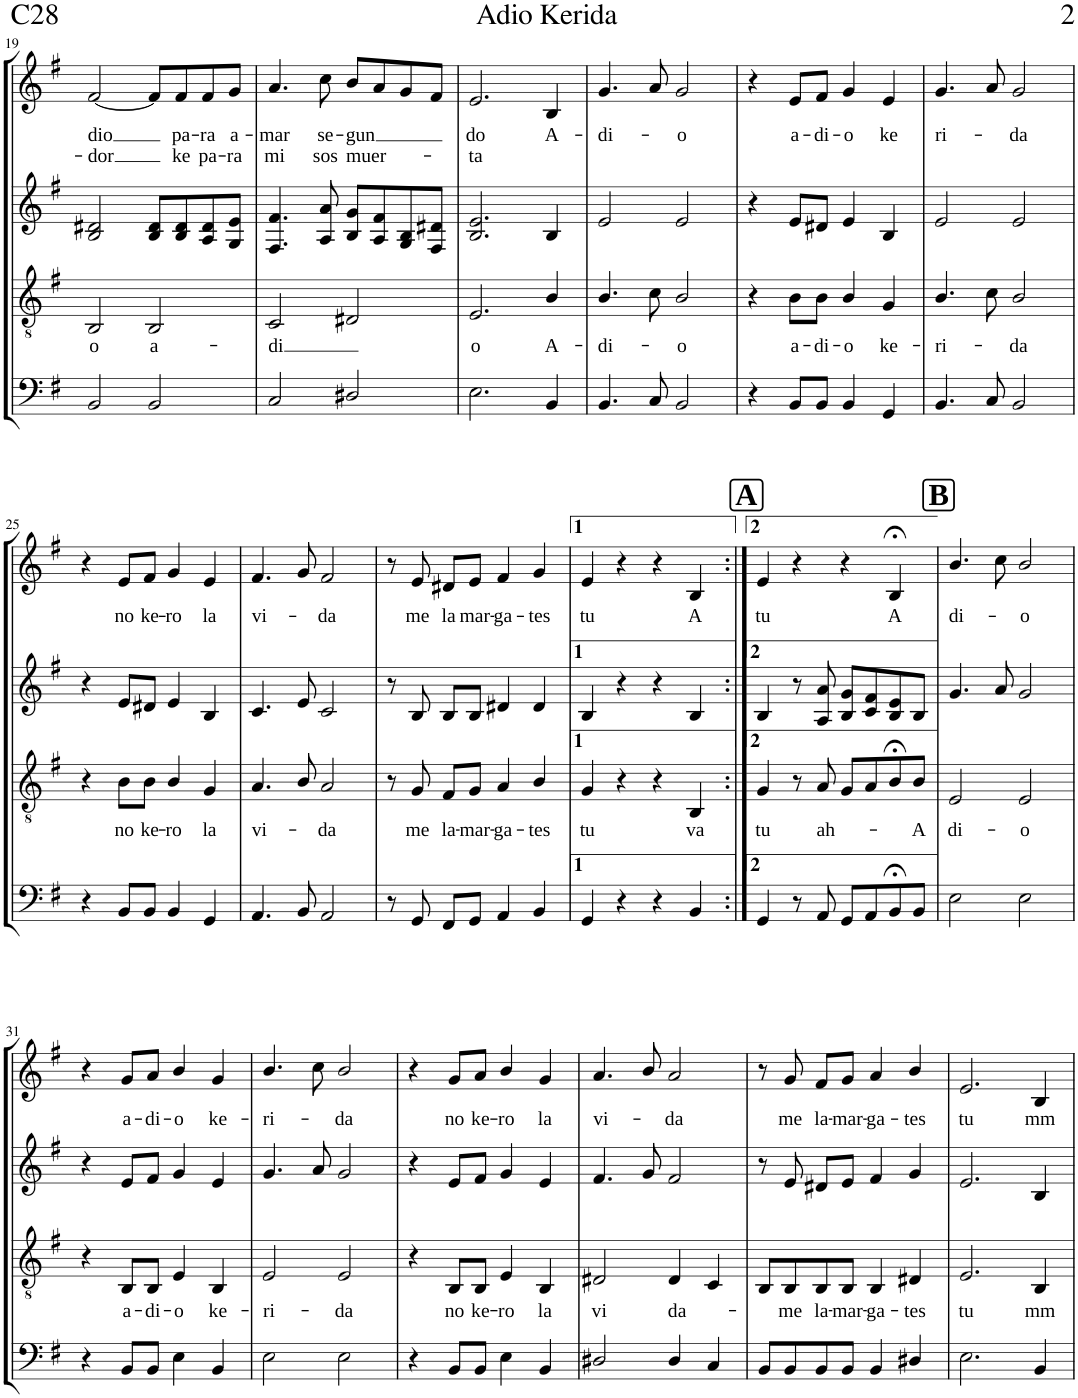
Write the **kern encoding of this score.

**kern	**kern	**text	**kern	**kern	**text	**text
*part4	*part3	*part3	*part2	*part1	*part1	*part1
*staff4	*staff3	*staff3	*staff2	*staff1	*staff1	*staff1
*I"BASS	*I"TENOR	*	*I"ALTO	*I"SOPRANO	*	*
!!LO:PB:g=z
*clefF4	*clefGv2	*	*clefG2	*clefG2	*	*
*	*Trd7c12	*	*	*	*	*
*k[f#]	*k[f#]	*	*k[f#]	*k[f#]	*	*
*e:	*e:	*	*e:	*e:	*	*
*M4/4	*M4/4	*	*M4/4	*M4/4	*	*
=19	=19	=19	=19	=19	=19	=19
!	!	!LO:LY:b	!	!	!LO:LY:b	!LO:LY:b
2BB/	2BB/	o	2B/ 2d#X/	[2f#/	dio	-dor
!	!	!LO:LY:b	!	!	!	!
2BB/	2BB/	a-	8B/ 8d#/L	8f#/L]	.	.
!	!	!	!	!	!LO:LY:b	!LO:LY:b
.	.	.	8B/ 8d#/	8f#/	pa-	ke
!	!	!	!	!	!LO:LY:b	!LO:LY:b
.	.	.	8A/ 8d#/	8f#/	-ra	pa-
!	!	!	!	!	!LO:LY:b	!LO:LY:b
.	.	.	8G/ 8e/J	8g/J	a-	-ra
=20	=20	=20	=20	=20	=20	=20
!	!	!LO:LY:b	!	!	!LO:LY:b	!LO:LY:b
2C/	2C/	-di	4.F#/ 4.f#/	4.a/	-mar	mi
!	!	!	!	!	!LO:LY:b	!LO:LY:b
.	.	.	8A/ 8a/	8cc\	se-	sos
!	!	!	!	!	!LO:LY:b	!LO:LY:b
2D#X/	2D#X/	.	8B/ 8g/L	8b/L	-gun	muer-
.	.	.	8A/ 8f#/	8a/	.	.
.	.	.	8G/ 8B/	8g/	.	.
.	.	.	8F#/ 8d#X/J	8f#/J	.	.
=21	=21	=21	=21	=21	=21	=21
!	!	!LO:LY:b	!	!	!LO:LY:b	!LO:LY:b
2.E\	2.E/	o	2.B/ 2.e/	2.e/	do	-ta
!	!	!LO:LY:b	!	!	!LO:LY:b	!
4BB/	4B/	A-	4B/	4B/	A-	.
=22	=22	=22	=22	=22	=22	=22
!	!	!LO:LY:b	!	!	!LO:LY:b	!
4.BB/	4.B/	-di-	2e/	4.g/	-di-	.
8C/	8c\	.	.	8a/	.	.
!	!	!LO:LY:b	!	!	!LO:LY:b	!
2BB/	2B/	-o	2e/	2g/	-o	.
=23	=23	=23	=23	=23	=23	=23
4r	4r	.	4r	4r	.	.
!	!	!LO:LY:b	!	!	!LO:LY:b	!
8BB/L	8B\L	a-	8e/L	8e/L	a-	.
!	!	!LO:LY:b	!	!	!LO:LY:b	!
8BB/J	8B\J	-di-	8d#X/J	8f#/J	-di-	.
!	!	!LO:LY:b	!	!	!LO:LY:b	!
4BB/	4B/	-o	4e/	4g/	-o	.
!	!	!LO:LY:b	!	!	!LO:LY:b	!
4GG/	4G/	ke-	4B/	4e/	ke	.
=24	=24	=24	=24	=24	=24	=24
!	!	!LO:LY:b	!	!	!LO:LY:b	!
4.BB/	4.B/	-ri-	2e/	4.g/	ri-	.
8C/	8c\	.	.	8a/	.	.
!	!	!LO:LY:b	!	!	!LO:LY:b	!
2BB/	2B/	-da	2e/	2g/	-da	.
!!LO:LB:g=z
=25	=25	=25	=25	=25	=25	=25
4r	4r	.	4r	4r	.	.
!	!	!LO:LY:b	!	!	!LO:LY:b	!
8BB/L	8B\L	no	8e/L	8e/L	no	.
!	!	!LO:LY:b	!	!	!LO:LY:b	!
8BB/J	8B\J	ke-	8d#X/J	8f#/J	ke-	.
!	!	!LO:LY:b	!	!	!LO:LY:b	!
4BB/	4B/	-ro	4e/	4g/	-ro	.
!	!	!LO:LY:b	!	!	!LO:LY:b	!
4GG/	4G/	la	4B/	4e/	la	.
=26	=26	=26	=26	=26	=26	=26
!	!	!LO:LY:b	!	!	!LO:LY:b	!
4.AA/	4.A/	vi-	4.c/	4.f#/	vi-	.
8BB/	8B/	.	8e/	8g/	.	.
!	!	!LO:LY:b	!	!	!LO:LY:b	!
2AA/	2A/	-da	2c/	2f#/	-da	.
=27	=27	=27	=27	=27	=27	=27
8r	8r	.	8r	8r	.	.
!	!	!LO:LY:b	!	!	!LO:LY:b	!
8GG/	8G/	me	8B/	8e/	me	.
!	!	!LO:LY:b	!	!	!LO:LY:b	!
8FF#/L	8F#/L	la-	8B/L	8d#X/L	la	.
!	!	!LO:LY:b	!	!	!LO:LY:b	!
8GG/J	8G/J	-mar-	8B/J	8e/J	mar-	.
!	!	!LO:LY:b	!	!	!LO:LY:b	!
4AA/	4A/	-ga-	4d#X/	4f#/	-ga-	.
!	!	!LO:LY:b	!	!	!LO:LY:b	!
4BB/	4B/	-tes	4d#/	4g/	-tes	.
=28	=28	=28	=28	=28	=28	=28
!	!	!LO:LY:b	!	!	!LO:LY:b	!
4GG/	4G/	tu	4B/	4e/	tu	.
4r	4r	.	4r	4r	.	.
4r	4r	.	4r	4r	.	.
!	!	!LO:LY:b	!	!	!LO:LY:b	!
4BB/	4BB/	va	4B/	4B/	A	.
!!LO:REH:place=s1:a:B:cj:fs=17.1407:t=A
=29:|!	=29:|!	=29:|!	=29:|!	=29:|!	=29:|!	=29:|!
!	!	!LO:LY:b	!	!	!LO:LY:b	!
4GG/	4G/	tu	4B/	4e/	tu	.
8r	8r	.	8r	4r	.	.
!	!	!LO:LY:b	!	!	!	!
8AA/	8A/	ah-	8A/ 8a/	.	.	.
8GG/L	8G/L	.	8B/ 8g/L	4r	.	.
8AA/	8A/	.	8c/ 8f#/	.	.	.
!	!	!	!	!	!LO:LY:b	!
8BB;</	8B;</	.	8B/ 8e/	4B;</	A	.
!	!	!LO:LY:b	!	!	!	!
8BB/J	8B/J	-A	8B/J	.	.	.
!!LO:REH:place=s1:a:B:cj:fs=17.1407:t=B
=30	=30	=30	=30	=30	=30	=30
!	!	!LO:LY:b	!	!	!LO:LY:b	!
2E\	2E/	di-	4.g/	4.b/	di-	.
.	.	.	8a/	8cc\	.	.
!	!	!LO:LY:b	!	!	!LO:LY:b	!
2E\	2E/	-o	2g/	2b/	-o	.
!!LO:LB:g=z
=31	=31	=31	=31	=31	=31	=31
4r	4r	.	4r	4r	.	.
!	!	!LO:LY:b	!	!	!LO:LY:b	!
8BB/L	8BB/L	a-	8e/L	8g/L	a-	.
!	!	!LO:LY:b	!	!	!LO:LY:b	!
8BB/J	8BB/J	-di-	8f#/J	8a/J	-di-	.
!	!	!LO:LY:b	!	!	!LO:LY:b	!
4E\	4E/	-o	4g/	4b/	-o	.
!	!	!LO:LY:b	!	!	!LO:LY:b	!
4BB/	4BB/	ke-	4e/	4g/	ke-	.
=32	=32	=32	=32	=32	=32	=32
!	!	!LO:LY:b	!	!	!LO:LY:b	!
2E\	2E/	-ri-	4.g/	4.b/	-ri-	.
.	.	.	8a/	8cc\	.	.
!	!	!LO:LY:b	!	!	!LO:LY:b	!
2E\	2E/	-da	2g/	2b/	-da	.
=33	=33	=33	=33	=33	=33	=33
4r	4r	.	4r	4r	.	.
!	!	!LO:LY:b	!	!	!LO:LY:b	!
8BB/L	8BB/L	no	8e/L	8g/L	no	.
!	!	!LO:LY:b	!	!	!LO:LY:b	!
8BB/J	8BB/J	ke-	8f#/J	8a/J	ke-	.
!	!	!LO:LY:b	!	!	!LO:LY:b	!
4E\	4E/	-ro	4g/	4b/	-ro	.
!	!	!LO:LY:b	!	!	!LO:LY:b	!
4BB/	4BB/	la	4e/	4g/	la	.
=34	=34	=34	=34	=34	=34	=34
!	!	!LO:LY:b	!	!	!LO:LY:b	!
2D#X/	2D#X/	vi	4.f#/	4.a/	vi-	.
.	.	.	8g/	8b/	.	.
!	!	!LO:LY:b	!	!	!LO:LY:b	!
4D#/	4D#/	da-	2f#/	2a/	-da	.
4C/	4C/	.	.	.	.	.
=35	=35	=35	=35	=35	=35	=35
8BB/L	8BB/L	.	8r	8r	.	.
!	!	!LO:LY:b	!	!	!LO:LY:b	!
8BB/	8BB/	-me	8e/	8g/	me	.
!	!	!LO:LY:b	!	!	!LO:LY:b	!
8BB/	8BB/	la-	8d#X/L	8f#/L	la-	.
!	!	!LO:LY:b	!	!	!LO:LY:b	!
8BB/J	8BB/J	-mar-	8e/J	8g/J	-mar-	.
!	!	!LO:LY:b	!	!	!LO:LY:b	!
4BB/	4BB/	-ga-	4f#/	4a/	-ga-	.
!	!	!LO:LY:b	!	!	!LO:LY:b	!
4D#X/	4D#X/	-tes	4g/	4b/	-tes	.
=36	=36	=36	=36	=36	=36	=36
!	!	!LO:LY:b	!	!	!LO:LY:b	!
2.E\	2.E/	tu	2.e/	2.e/	tu	.
!	!	!LO:LY:b	!	!	!LO:LY:b	!
4BB/	4BB/	mm	4B/	4B/	mm	.
=	=	=	=	=	=	=
*-	*-	*-	*-	*-	*-	*-
